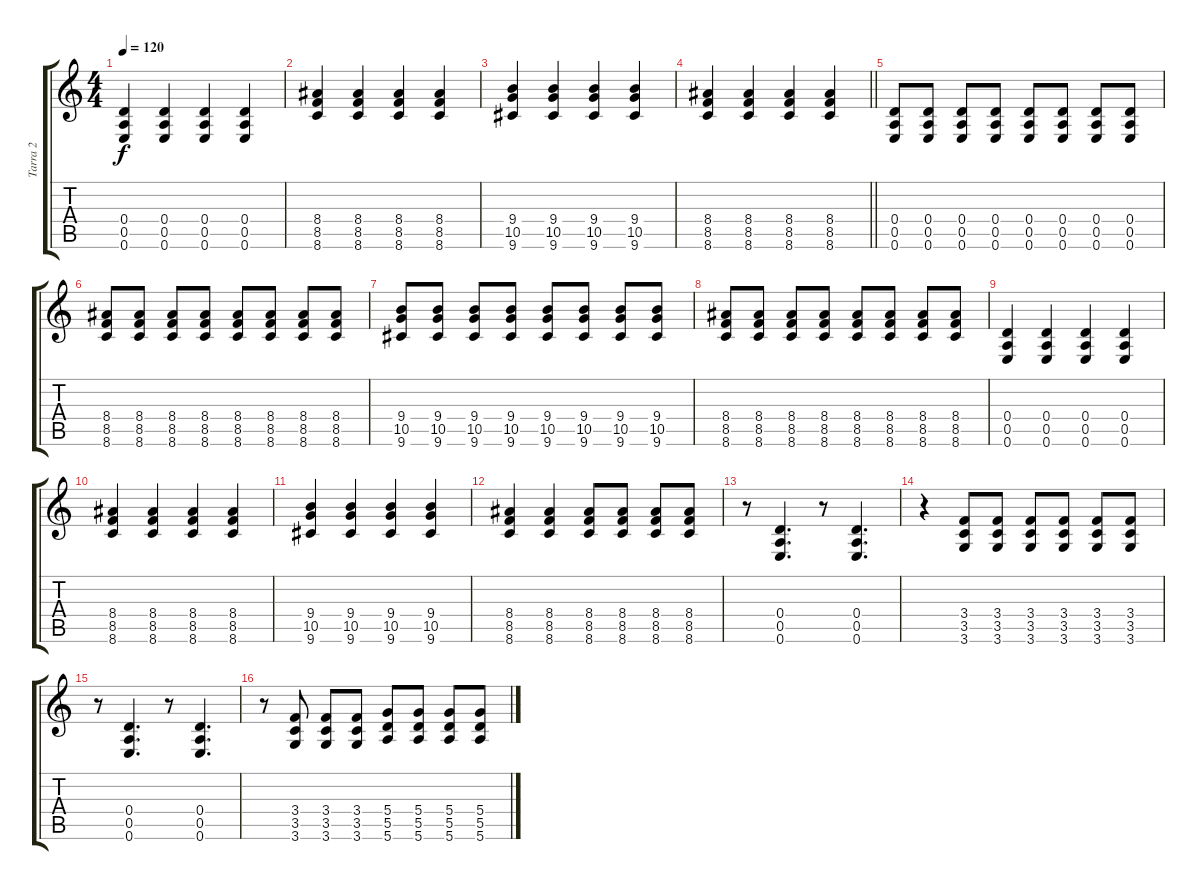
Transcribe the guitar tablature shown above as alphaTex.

\track ("Tarra 2" "Tarra 2") {instrument distortionguitar}
\staff {score tabs}
\tuning (E4 B3 G3 D3 A2 E2) {hide}
\ts (4 4)
\tempo 120
\clef g2
\ks c
(0.4 0.5 0.6).4{dy f} (0.4 0.5 0.6).4 (0.4 0.5 0.6).4 (0.4 0.5 0.6).4 |
(8.4 8.5 8.6).4 (8.4 8.5 8.6).4 (8.4 8.5 8.6).4 (8.4 8.5 8.6).4 |
(9.4 10.5 9.6).4 (9.4 10.5 9.6).4 (9.4 10.5 9.6).4 (9.4 10.5 9.6).4 |
\barLineRight lightlight
(8.4 8.5 8.6).4 (8.4 8.5 8.6).4 (8.4 8.5 8.6).4 (8.4 8.5 8.6).4 |
(0.4 0.5 0.6).8 (0.4 0.5 0.6).8 (0.4 0.5 0.6).8 (0.4 0.5 0.6).8 (0.4 0.5 0.6).8 (0.4 0.5 0.6).8 (0.4 0.5 0.6).8 (0.4 0.5 0.6).8 |
(8.4 8.5 8.6).8 (8.4 8.5 8.6).8 (8.4 8.5 8.6).8 (8.4 8.5 8.6).8 (8.4 8.5 8.6).8 (8.4 8.5 8.6).8 (8.4 8.5 8.6).8 (8.4 8.5 8.6).8 |
(9.4 10.5 9.6).8 (9.4 10.5 9.6).8 (9.4 10.5 9.6).8 (9.4 10.5 9.6).8 (9.4 10.5 9.6).8 (9.4 10.5 9.6).8 (9.4 10.5 9.6).8 (9.4 10.5 9.6).8 |
(8.4 8.5 8.6).8 (8.4 8.5 8.6).8 (8.4 8.5 8.6).8 (8.4 8.5 8.6).8 (8.4 8.5 8.6).8 (8.4 8.5 8.6).8 (8.4 8.5 8.6).8 (8.4 8.5 8.6).8 |
(0.4 0.5 0.6).4 (0.4 0.5 0.6).4 (0.4 0.5 0.6).4 (0.4 0.5 0.6).4 |
(8.4 8.5 8.6).4 (8.4 8.5 8.6).4 (8.4 8.5 8.6).4 (8.4 8.5 8.6).4 |
(9.4 10.5 9.6).4 (9.4 10.5 9.6).4 (9.4 10.5 9.6).4 (9.4 10.5 9.6).4 |
(8.4 8.5 8.6).4 (8.4 8.5 8.6).4 (8.4 8.5 8.6).8 (8.4 8.5 8.6).8 (8.4 8.5 8.6).8 (8.4 8.5 8.6).8 |
r.8 (0.4 0.5 0.6).4{d} r.8 (0.4 0.5 0.6).4{d} |
r.4 (3.4 3.5 3.6).8 (3.4 3.5 3.6).8 (3.4 3.5 3.6).8 (3.4 3.5 3.6).8 (3.4 3.5 3.6).8 (3.4 3.5 3.6).8 |
r.8 (0.4 0.5 0.6).4{d} r.8 (0.4 0.5 0.6).4{d} |
r.8 (3.4 3.5 3.6).8 (3.4 3.5 3.6).8 (3.4 3.5 3.6).8 (5.4 5.5 5.6).8 (5.4 5.5 5.6).8 (5.4 5.5 5.6).8 (5.4 5.5 5.6).8
